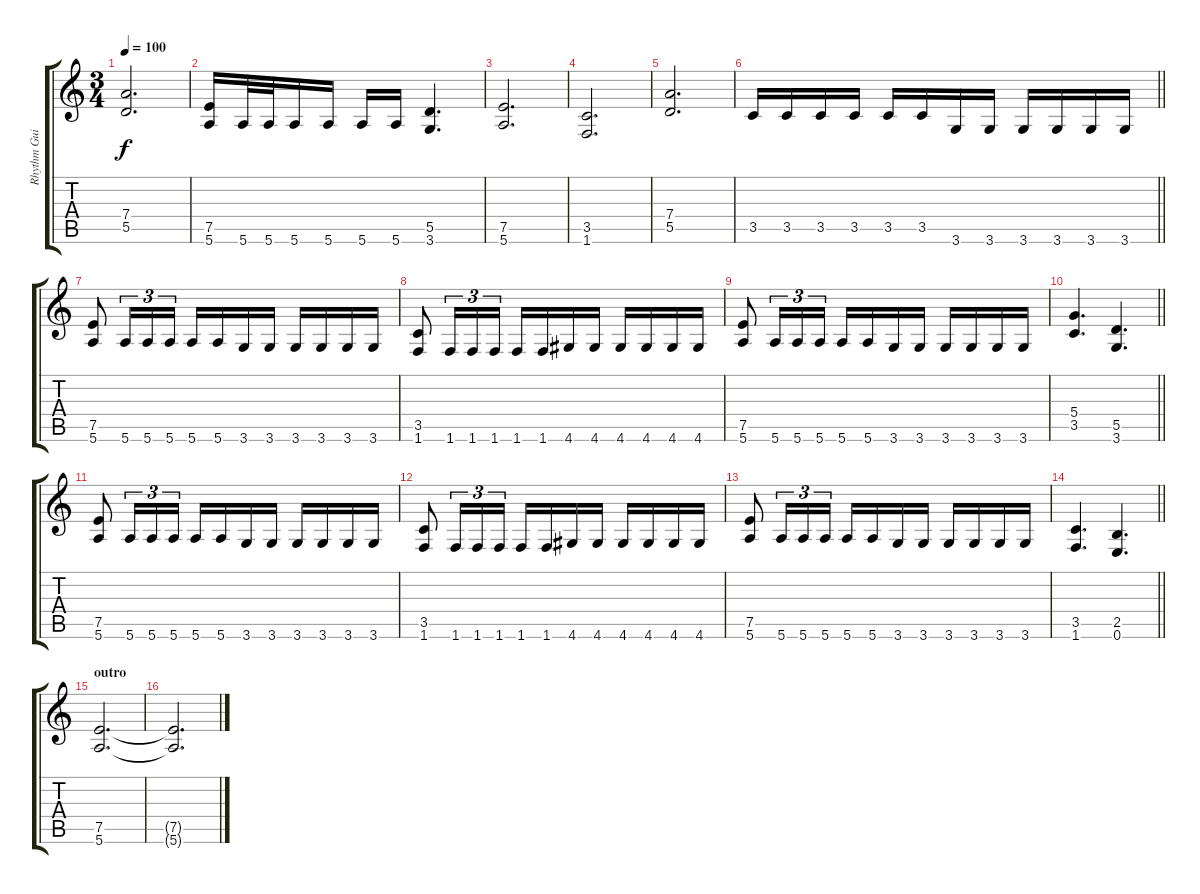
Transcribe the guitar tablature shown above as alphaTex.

\track ("Rhythm Guitar R" "Rhythm Gui") {instrument overdrivenguitar}
\staff {score tabs}
\tuning (E4 B3 G3 D3 A2 E2) {hide}
\ts (3 4)
\tempo 100
\clef g2
\ks c
(7.4 5.5).2{d dy f} |
(7.5 5.6).16 5.6.32 5.6.32 5.6.16 5.6.16 5.6.16 5.6.16 (5.5 3.6).4{d} |
(7.5 5.6).2{d} |
(3.5 1.6).2{d} |
(7.4 5.5).2{d} |
\barLineRight lightlight
3.5.16 3.5.16 3.5.16 3.5.16 3.5.16 3.5.16 3.6.16 3.6.16 3.6.16 3.6.16 3.6.16 3.6.16 |
\section ("" "")
(7.5 5.6).8 5.6.16{tu (3 2)} 5.6.16{tu (3 2)} 5.6.16{tu (3 2)} 5.6.16 5.6.16 3.6.16 3.6.16 3.6.16 3.6.16 3.6.16 3.6.16 |
(3.5 1.6).8 1.6.16{tu (3 2)} 1.6.16{tu (3 2)} 1.6.16{tu (3 2)} 1.6.16 1.6.16 4.6.16 4.6.16 4.6.16 4.6.16 4.6.16 4.6.16 |
(7.5 5.6).8 5.6.16{tu (3 2)} 5.6.16{tu (3 2)} 5.6.16{tu (3 2)} 5.6.16 5.6.16 3.6.16 3.6.16 3.6.16 3.6.16 3.6.16 3.6.16 |
\barLineRight lightlight
(5.4 3.5).4{d} (5.5 3.6).4{d} |
(7.5 5.6).8 5.6.16{tu (3 2)} 5.6.16{tu (3 2)} 5.6.16{tu (3 2)} 5.6.16 5.6.16 3.6.16 3.6.16 3.6.16 3.6.16 3.6.16 3.6.16 |
(3.5 1.6).8 1.6.16{tu (3 2)} 1.6.16{tu (3 2)} 1.6.16{tu (3 2)} 1.6.16 1.6.16 4.6.16 4.6.16 4.6.16 4.6.16 4.6.16 4.6.16 |
(7.5 5.6).8 5.6.16{tu (3 2)} 5.6.16{tu (3 2)} 5.6.16{tu (3 2)} 5.6.16 5.6.16 3.6.16 3.6.16 3.6.16 3.6.16 3.6.16 3.6.16 |
\barLineRight lightlight
(3.5 1.6).4{d} (2.5 0.6).4{d} |
\section ("" "outro")
(7.5 5.6).2{d} |
(7.5{t} 5.6{t}).2{d volume 0}
